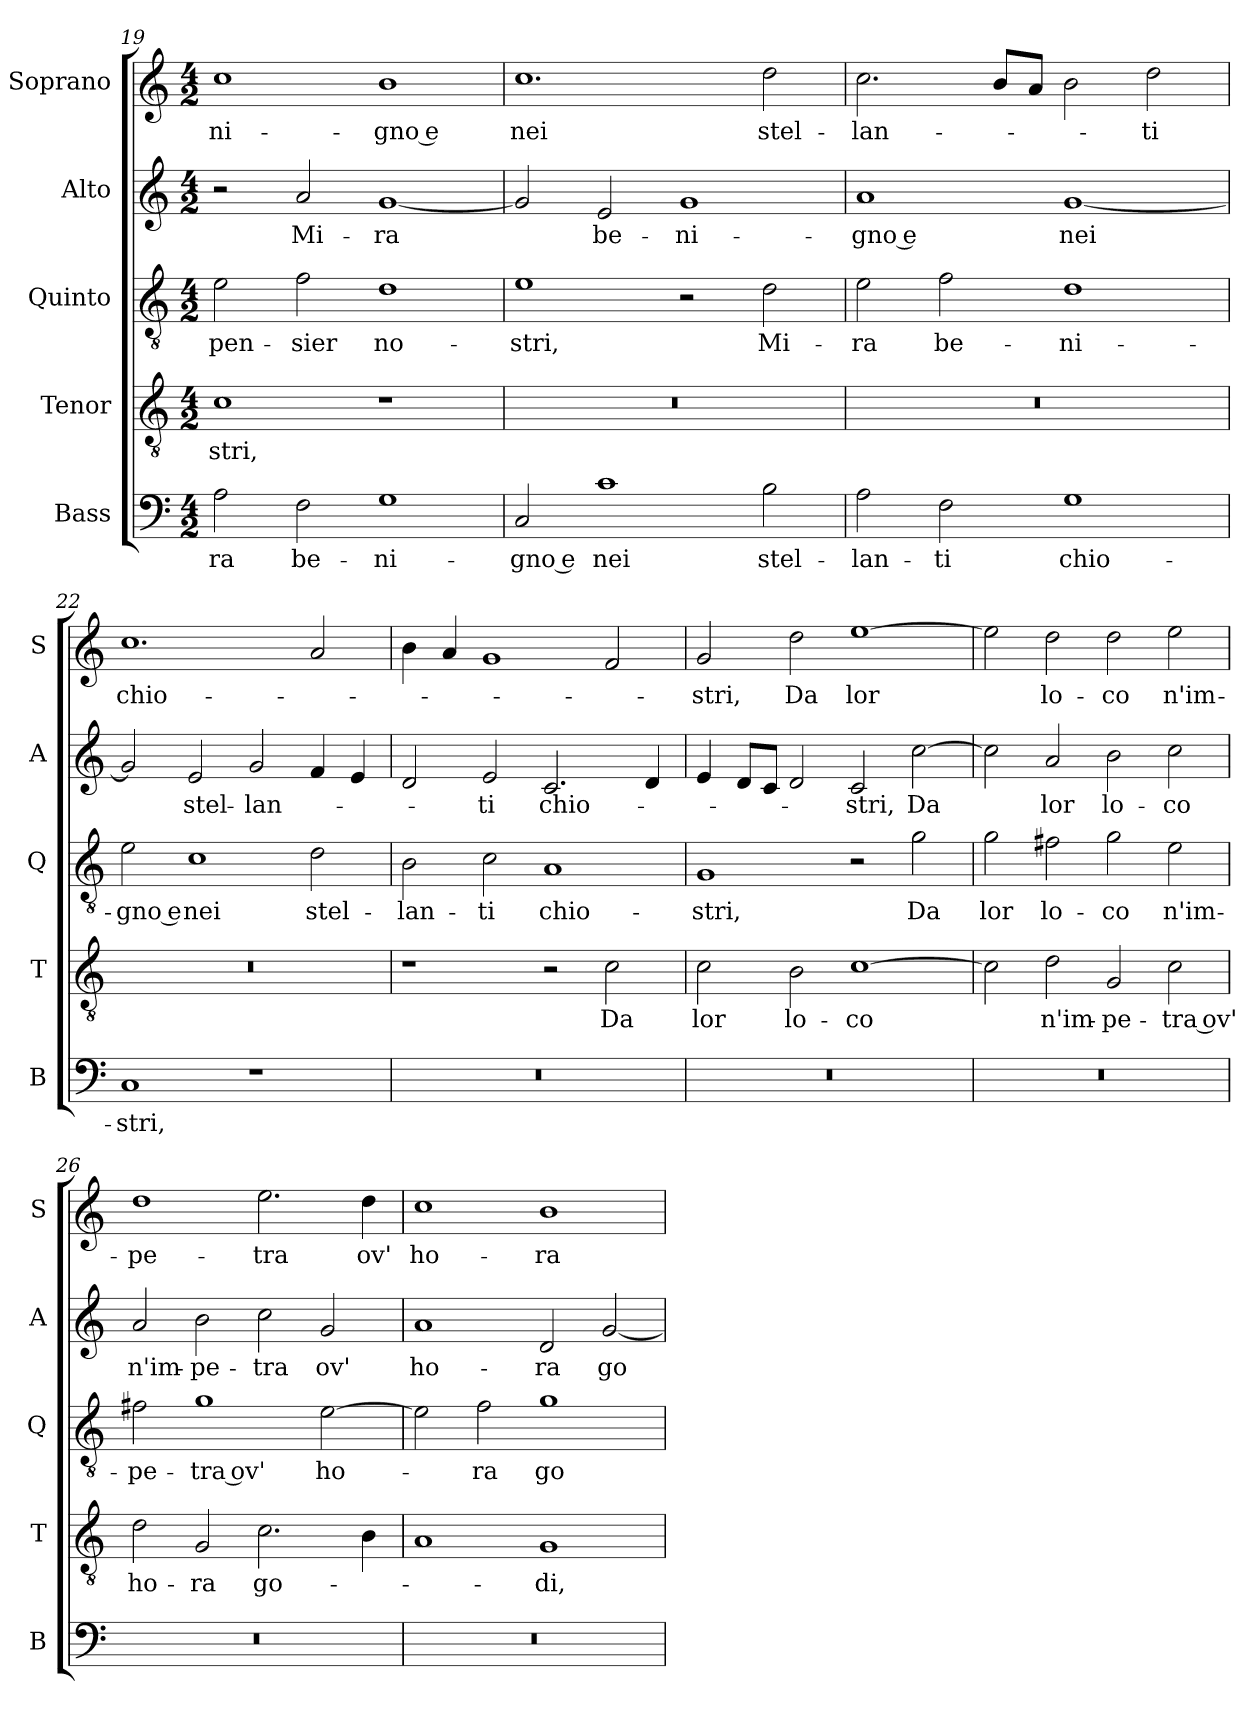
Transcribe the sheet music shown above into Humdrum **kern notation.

**kern	**text	**kern	**text	**kern	**text	**kern	**text	**kern	**text
*part5	*part5	*part4	*part4	*part3	*part3	*part2	*part2	*part1	*part1
*staff5	*staff5	*staff4	*staff4	*staff3	*staff3	*staff2	*staff2	*staff1	*staff1
*I"Bass	*	*I"Tenor	*	*I"Quinto	*	*I"Alto	*	*I"Soprano	*
*I'B	*	*I'T	*	*I'Q	*	*I'A	*	*I'S	*
*clefF4	*	*clefGv2	*	*clefGv2	*	*clefG2	*	*clefG2	*
*k[]	*	*k[]	*	*k[]	*	*k[]	*	*k[]	*
*C:	*	*C:	*	*C:	*	*C:	*	*C:	*
*M4/2	*	*M4/2	*	*M4/2	*	*M4/2	*	*M4/2	*
=19	=19	=19	=19	=19	=19	=19	=19	=19	=19
!	!LO:LY:b	!	!LO:LY:b	!	!LO:LY:b	!	!	!	!LO:LY:b
2A\	-ra	1c	-stri,	2e\	pen-	2r	.	1cc	-ni-
!	!LO:LY:b	!	!	!	!LO:LY:b	!	!LO:LY:b	!	!
2F\	be-	.	.	2f\	-sier	2a/	Mi-	.	.
!	!LO:LY:b	!	!	!	!LO:LY:b	!	!LO:LY:b	!	!LO:LY:b
1G	-ni-	1r	.	1d	no-	[1g	-ra	1b	-gno e
=20	=20	=20	=20	=20	=20	=20	=20	=20	=20
!	!LO:LY:b	!	!	!	!LO:LY:b	!	!	!	!LO:LY:b
2C/	-gno e	0r	.	1e	-stri,	2g/]	.	1.cc	nei
!	!LO:LY:b	!	!	!	!	!	!LO:LY:b	!	!
1c	nei	.	.	.	.	2e/	be-	.	.
!	!	!	!	!	!	!	!LO:LY:b	!	!
.	.	.	.	2r	.	1g	-ni-	.	.
!	!LO:LY:b	!	!	!	!LO:LY:b	!	!	!	!LO:LY:b
2B\	stel-	.	.	2d\	Mi-	.	.	2dd\	stel-
!!LO:PB:g=z
=21	=21	=21	=21	=21	=21	=21	=21	=21	=21
!	!LO:LY:b	!	!	!	!LO:LY:b	!	!LO:LY:b	!	!LO:LY:b
2A\	-lan-	0r	.	2e\	-ra	1a	-gno e	2.cc\	-lan-
!	!LO:LY:b	!	!	!	!LO:LY:b	!	!	!	!
2F\	-ti	.	.	2f\	be-	.	.	.	.
.	.	.	.	.	.	.	.	8b/L	.
.	.	.	.	.	.	.	.	8a/J	.
!	!LO:LY:b	!	!	!	!LO:LY:b	!	!LO:LY:b	!	!
1G	chio-	.	.	1d	-ni-	[1g	nei	2b\	.
!	!	!	!	!	!	!	!	!	!LO:LY:b
.	.	.	.	.	.	.	.	2dd\	-ti
=22	=22	=22	=22	=22	=22	=22	=22	=22	=22
!	!LO:LY:b	!	!	!	!LO:LY:b	!	!	!	!LO:LY:b
1C	-stri,	0r	.	2e\	-gno e	2g/]	.	1.cc	chio-
!	!	!	!	!	!LO:LY:b	!	!LO:LY:b	!	!
.	.	.	.	1c	nei	2e/	stel-	.	.
!	!	!	!	!	!	!	!LO:LY:b	!	!
1r	.	.	.	.	.	2g/	-lan-	.	.
!	!	!	!	!	!LO:LY:b	!	!	!	!
.	.	.	.	2d\	stel-	4f/	.	2a/	.
.	.	.	.	.	.	4e/	.	.	.
=23	=23	=23	=23	=23	=23	=23	=23	=23	=23
!	!	!	!	!	!LO:LY:b	!	!	!	!
0r	.	1r	.	2B\	-lan-	2d/	.	4b\	.
.	.	.	.	.	.	.	.	4a/	.
!	!	!	!	!	!LO:LY:b	!	!LO:LY:b	!	!
.	.	.	.	2c\	-ti	2e/	-ti	1g	.
!	!	!	!	!	!LO:LY:b	!	!LO:LY:b	!	!
.	.	2r	.	1A	chio-	2.c/	chio-	.	.
!	!	!	!LO:LY:b	!	!	!	!	!	!
.	.	2c\	Da	.	.	.	.	2f/	.
.	.	.	.	.	.	4d/	.	.	.
=24	=24	=24	=24	=24	=24	=24	=24	=24	=24
!	!	!	!LO:LY:b	!	!LO:LY:b	!	!	!	!LO:LY:b
0r	.	2c\	lor	1G	-stri,	4e/	.	2g/	-stri,
.	.	.	.	.	.	8d/L	.	.	.
.	.	.	.	.	.	8c/J	.	.	.
!	!	!	!LO:LY:b	!	!	!	!	!	!LO:LY:b
.	.	2B\	lo-	.	.	2d/	.	2dd\	Da
!	!	!	!LO:LY:b	!	!	!	!LO:LY:b	!	!LO:LY:b
.	.	[1c	-co	2r	.	2c/	-stri,	[1ee	lor
!	!	!	!	!	!LO:LY:b	!	!LO:LY:b	!	!
.	.	.	.	2g\	Da	[2cc\	Da	.	.
!!LO:LB:g=z
=25	=25	=25	=25	=25	=25	=25	=25	=25	=25
!	!	!	!	!	!LO:LY:b	!	!	!	!
0r	.	2c\]	.	2g\	lor	2cc\]	.	2ee\]	.
!	!	!	!LO:LY:b	!	!LO:LY:b	!	!LO:LY:b	!	!LO:LY:b
.	.	2d\	n'im-	2f#X\	lo-	2a/	lor	2dd\	lo-
!	!	!	!LO:LY:b	!	!LO:LY:b	!	!LO:LY:b	!	!LO:LY:b
.	.	2G/	-pe-	2g\	-co	2b\	lo-	2dd\	-co
!	!	!	!LO:LY:b	!	!LO:LY:b	!	!LO:LY:b	!	!LO:LY:b
.	.	2c\	-tra ov'	2e\	n'im-	2cc\	-co	2ee\	n'im-
=26	=26	=26	=26	=26	=26	=26	=26	=26	=26
!	!	!	!LO:LY:b	!	!LO:LY:b	!	!LO:LY:b	!	!LO:LY:b
0r	.	2d\	ho-	2f#X\	-pe-	2a/	n'im-	1dd	-pe-
!	!	!	!LO:LY:b	!	!LO:LY:b	!	!LO:LY:b	!	!
.	.	2G/	-ra	1g	-tra ov'	2b\	-pe-	.	.
!	!	!	!LO:LY:b	!	!	!	!LO:LY:b	!	!LO:LY:b
.	.	2.c\	go-	.	.	2cc\	-tra	2.ee\	-tra
!	!	!	!	!	!LO:LY:b	!	!LO:LY:b	!	!
.	.	.	.	[2e\	ho-	2g/	ov'	.	.
!	!	!	!	!	!	!	!	!	!LO:LY:b
.	.	4B\	.	.	.	.	.	4dd\	ov'
=27	=27	=27	=27	=27	=27	=27	=27	=27	=27
!	!	!	!	!	!	!	!LO:LY:b	!	!LO:LY:b
0r	.	1A	.	2e\]	.	1a	ho-	1cc	ho-
!	!	!	!	!	!LO:LY:b	!	!	!	!
.	.	.	.	2f\	-ra	.	.	.	.
!	!	!	!LO:LY:b	!	!LO:LY:b	!	!LO:LY:b	!	!LO:LY:b
.	.	1G	-di,	1g	go-	2d/	-ra	1b	-ra
!	!	!	!	!	!	!	!LO:LY:b	!	!
.	.	.	.	.	.	[2g/	go-	.	.
=	=	=	=	=	=	=	=	=	=
*-	*-	*-	*-	*-	*-	*-	*-	*-	*-
